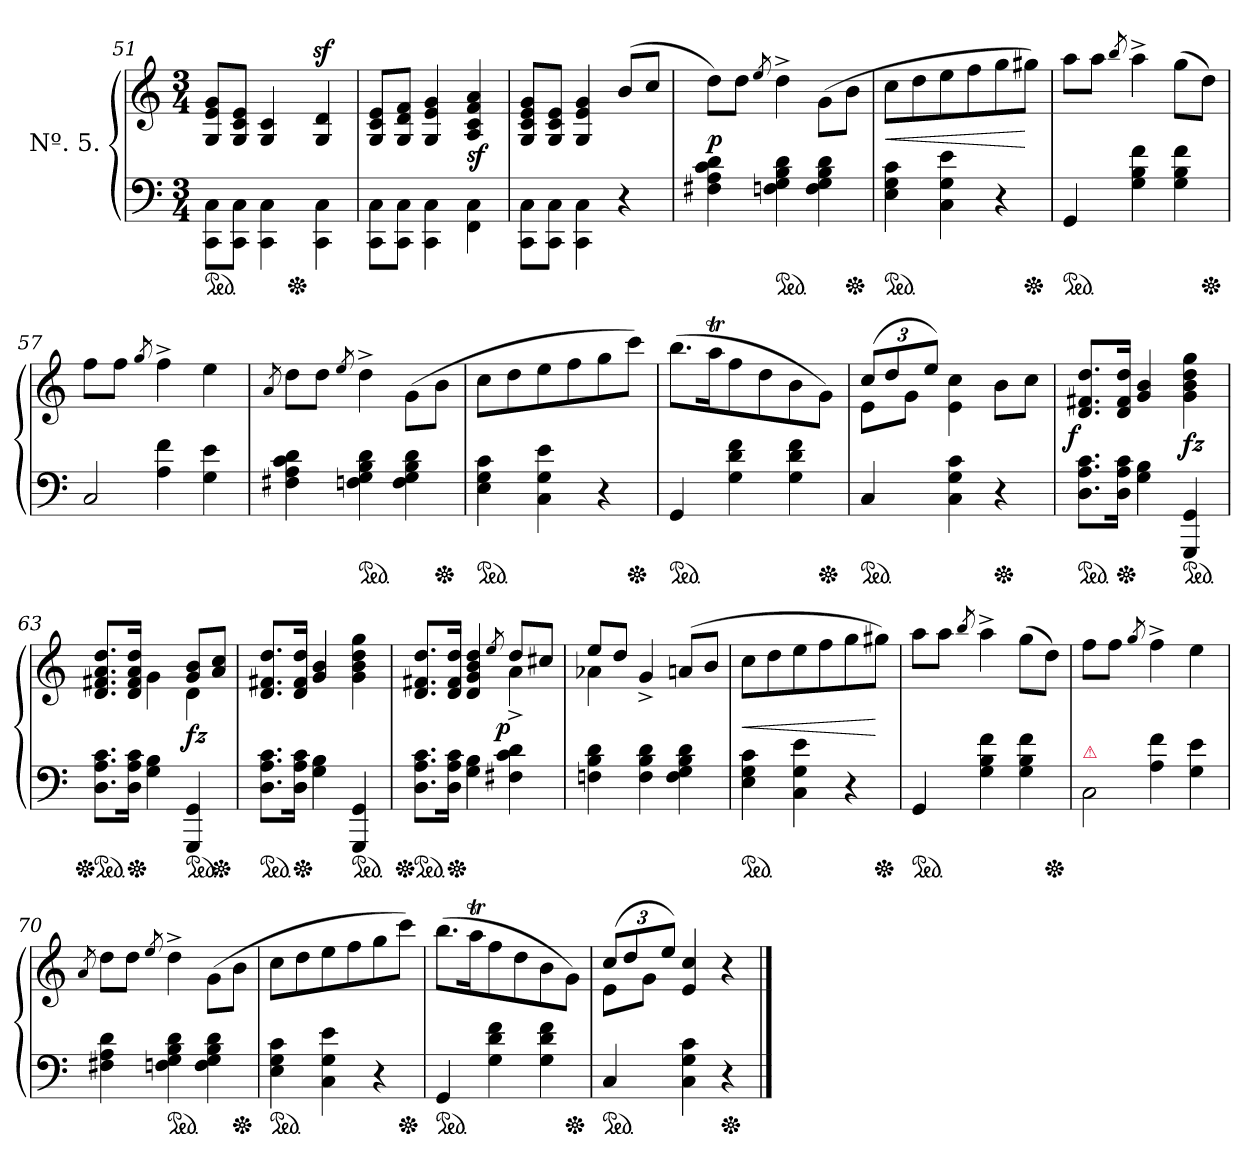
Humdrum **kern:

**kern	**kern	**dynam
*part1	*part1	*part1
*staff2	*staff1	*staff1/2
*I"Nº. 5.	*	*
*clefF4	*clefG2	*
*k[]	*k[]	*
*M3/4	*M3/4	*
=51	=51	=51
!LO:TX:b:color=crimson:t=⚠	!	!
*ped	*	*
*	*^	*
8CC\ 8C\L	8G/ 8e/ 8g/L	4.ryy	.
8CC\ 8C\J	8G/ 8c/ 8e/J	.	.
4CC\ 4C\	4G/ 4c/	.	.
*Xped	*	*	*
.	.	4.ryy	.
4CC\ 4C\	4Gz>/ 4dz>/	.	.
*	*v	*v	*
=52	=52	=52
8CC\ 8C\L	8G/ 8c/ 8e/L	.
8CC\ 8C\J	8G/ 8d/ 8f/J	.
4CC\ 4C\	4G/ 4e/ 4g/	.
4FF\ 4C\	4A/ 4c/ 4f/ 4a/	sf
=53	=53	=53
8CC\ 8C\L	8G/ 8c/ 8e/ 8g/L	.
8CC\ 8C\J	8G/ 8c/ 8e/J	.
4CC\ 4C\	4G/ 4e/ 4g/	.
4r	(>8b/L	.
.	8ccJ	.
=54	=54	=54
4F#X 4A 4c 4d	8ddL)	p
.	8ddJ	.
.	8qee/	.
*ped	*	*
4Fn 4G 4B 4d	4dd^<	.
4F 4G 4B 4d	(>8g\L	.
*Xped	*	*
.	8bJ	.
=55	=55	=55
*ped	*	*
4E 4G 4c	8ccL	<
.	8dd	.
4C 4G 4e	8ee	.
.	8ff	.
4r	8gg	.
*Xped	*	*
.	8gg#XJ)	[
=56	=56	=56
*ped	*	*
4GG	8aaL	.
.	8aaJ	.
.	8qbb/	.
4G 4B 4f	4aa^<	.
4G 4B 4f	(>8ggL	.
*Xped	*	*
.	8ddJ)	.
=57	=57	=57
*^	*	*
2C/	4ryy	8ffL	.
.	.	8ffJ	.
.	.	8qgg/	.
.	4A\ 4f\	4ff^<	.
4ryy	4G\ 4e\	4ee	.
*v	*v	*	*
=58	=58	=58
.	8qa/	.
4F#X 4A 4c 4d	8ddL	.
.	8ddJ	.
.	8qee/	.
*ped	*	*
4Fn 4G 4B 4d	4dd^<	.
4F 4G 4B 4d	(>8g\L	.
*Xped	*	*
.	8bJ	.
=59	=59	=59
*ped	*	*
4E 4G 4c	8ccL	.
.	8dd	.
4C 4G 4e	8ee	.
.	8ff	.
4r	8gg	.
*Xped	*	*
.	8cccJ)	.
=60	=60	=60
*ped	*	*
4GG	(>8.bbL	.
.	16aaTK	.
4G 4d 4f	8ff	.
.	8dd	.
4G 4d 4f	8b	.
*Xped	*	*
.	8gJ)	.
=61	=61	=61
*	*^	*
*ped	*	*	*
4C	(>12ccL	8eL	.
.	12dd	.	.
.	.	8gJ	.
.	12eeJ)	.	.
4C 4G 4c	4e\ 4cc\	4ryy	.
*Xped	*	*	*
4r	8b\L	4ryy	.
.	8ccJ	.	.
*	*v	*v	*
=62	=62	=62
!	!	!LO:DY:rj
*ped	*	*
8.D 8.A 8.cL	8.d 8.f#X 8.ddL	f
*Xped	*	*
16D 16A 16cJk	16d 16f# 16ddJk	.
4G 4B	4g 4b	.
!LO:TX:b:color=crimson:t=⚠	!	!
*ped	*	*
4GGG 4GG	4g 4b 4dd 4gg	fz
=63	=63	=63
*	*^	*
*Xped	*	*	*
*ped	*	*	*
8.D 8.A 8.cL	8.d 8.f#X 8.a 8.ddL	4ryy	.
*Xped	*	*	*
16D 16A 16cJk	16d 16f# 16a 16ddJk	.	.
4G 4B	4g\	4ryy	.
!LO:TX:b:color=crimson:t=⚠	!	!	!
*ped	*	*	*
4GGG 4GG	8g 8bL	4d	fz
*Xped	*	*	*
.	8a 8ccJ	.	.
*	*v	*v	*
=64	=64	=64
*ped	*	*
8.D 8.A 8.cL	8.d 8.f#X 8.ddL	.
*Xped	*	*
16D 16A 16cJk	16d 16f# 16ddJk	.
4G 4B	4g 4b	.
!LO:TX:b:color=crimson:t=⚠	!	!
*ped	*	*
4GGG 4GG	4g 4b 4dd 4gg	.
=65	=65	=65
*	*^	*
*Xped	*	*	*
*ped	*	*	*
8.D 8.A 8.cL	8.d 8.f#X 8.ddL	4ryy	.
*Xped	*	*	*
16D 16A 16cJk	16d 16f# 16ddJk	.	.
4G 4B	4d 4g 4b 4dd	4ryy	.
.	8qee/	.	.
!	!	!	!LO:DY:rj
4F#X 4c 4d	8ddL	4a^<	p
.	8cc#XJ	.	.
=66	=66	=66	=66
4Fn 4B 4d	8eeL	4a-X	.
.	8ddJ	.	.
4F 4B 4d	4g^<	4ryy	.
4F 4G 4B 4d	(>8an/L	4ryy	.
.	8bJ	.	.
*	*v	*v	*
=67	=67	=67
*ped	*	*
4E 4G 4c	8ccL	<
.	8dd	.
4C 4G 4e	8ee	.
.	8ff	.
4r	8gg	.
*Xped	*	*
.	8gg#XJ)	[
=68	=68	=68
*ped	*	*
4GG	8aaL	.
.	8aaJ	.
.	8qbb/	.
4G 4B 4f	4aa^<	.
4G 4B 4f	(>8ggL	.
*Xped	*	*
.	8ddJ)	.
=69	=69	=69
*^	*	*
!LO:TX:a:color=crimson:t=⚠	!	!	!
4ryy	2C	8ffL	.
.	.	8ffJ	.
.	.	8qgg/	.
4A\ 4f\	.	4ff^<	.
4G\ 4e\	4ryy	4ee	.
*v	*v	*	*
=70	=70	=70
.	8qa/	.
4F#X 4A 4d	8ddL	.
.	8ddJ	.
.	8qee/	.
*ped	*	*
4Fn 4G 4B 4d	4dd^<	.
4F 4G 4B 4d	(>8g\L	.
*Xped	*	*
.	8bJ	.
=71	=71	=71
*ped	*	*
4E 4G 4c	8ccL	.
.	8dd	.
4C 4G 4e	8ee	.
.	8ff	.
4r	8gg	.
*Xped	*	*
.	8cccJ)	.
=72	=72	=72
*ped	*	*
4GG	(>8.bbL	.
.	16aaTK	.
4G 4d 4f	8ff	.
.	8dd	.
4G 4d 4f	8b	.
*Xped	*	*
.	8gJ)	.
=73	=73	=73
*	*^	*
*ped	*	*	*
4C	(>12ccL	8eL	.
.	12dd	.	.
.	.	8gJ	.
.	12eeJ)	.	.
4C 4G 4c	4e 4cc	4ryy	.
*Xped	*	*	*
4r	4r	4ryy	.
*	*v	*v	*
==	==	==
*-	*-	*-
